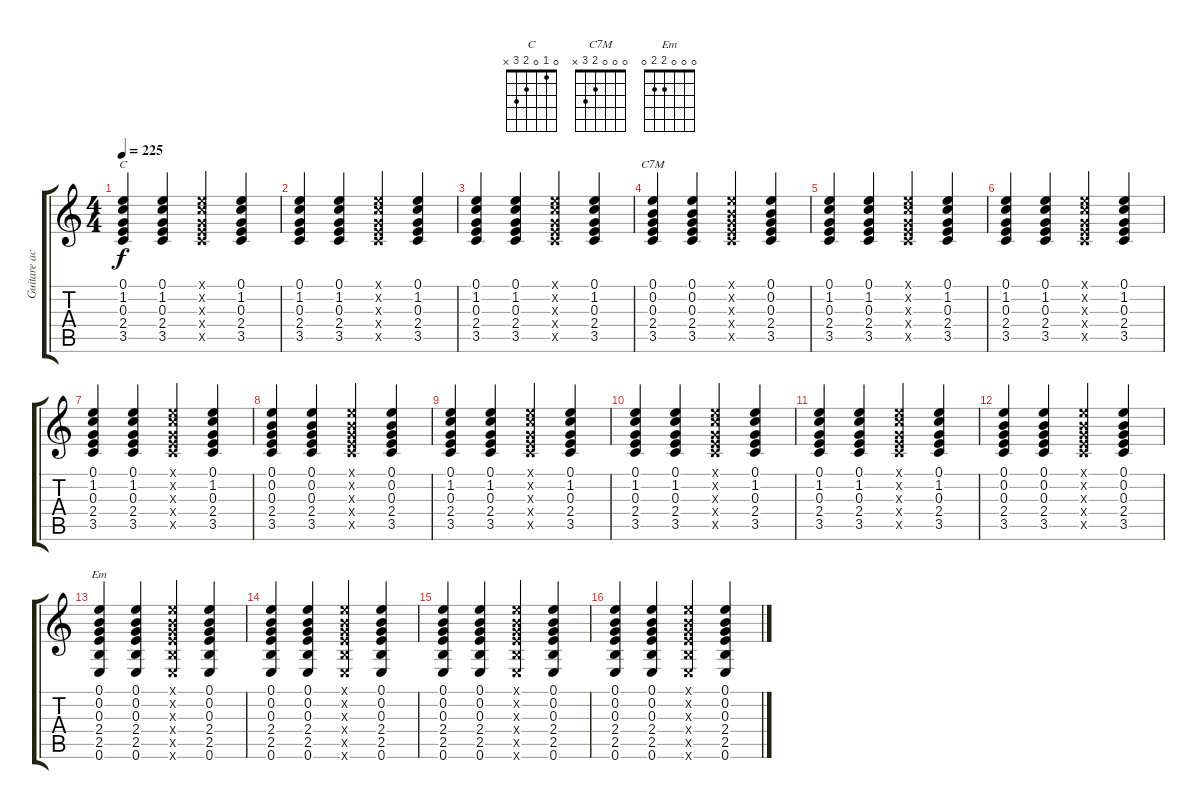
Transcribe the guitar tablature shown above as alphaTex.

\track ("Guitare acoustique" "Guitare ac") {instrument acousticguitarsteel}
\staff {score tabs}
\tuning (E4 B3 G3 D3 A2 E2) {hide}
\chord ("C" 0 1 0 2 3 x)
\chord ("C7M" 0 0 0 2 3 x)
\chord ("Em" 0 0 0 2 2 0)
\ts (4 4)
\tempo 225
\clef g2
\ks c
(0.1 1.2 0.3 2.4 3.5).4{ch "C" dy f instrument acousticguitarsteel} (0.1 1.2 0.3 2.4 3.5).4 (0.1{x} 1.2{x} 0.3{x} 2.4{x} 3.5{x}).4 (0.1 1.2 0.3 2.4 3.5).4 |
(0.1 1.2 0.3 2.4 3.5).4 (0.1 1.2 0.3 2.4 3.5).4 (0.1{x} 1.2{x} 0.3{x} 2.4{x} 3.5{x}).4 (0.1 1.2 0.3 2.4 3.5).4 |
(0.1 1.2 0.3 2.4 3.5).4 (0.1 1.2 0.3 2.4 3.5).4 (0.1{x} 1.2{x} 0.3{x} 2.4{x} 3.5{x}).4 (0.1 1.2 0.3 2.4 3.5).4 |
(0.1 0.2 0.3 2.4 3.5).4{ch "C7M"} (0.1 0.2 0.3 2.4 3.5).4 (0.1{x} 0.2{x} 0.3{x} 2.4{x} 3.5{x}).4 (0.1 0.2 0.3 2.4 3.5).4 |
(0.1 1.2 0.3 2.4 3.5).4 (0.1 1.2 0.3 2.4 3.5).4 (0.1{x} 1.2{x} 0.3{x} 2.4{x} 3.5{x}).4 (0.1 1.2 0.3 2.4 3.5).4 |
(0.1 1.2 0.3 2.4 3.5).4 (0.1 1.2 0.3 2.4 3.5).4 (0.1{x} 1.2{x} 0.3{x} 2.4{x} 3.5{x}).4 (0.1 1.2 0.3 2.4 3.5).4 |
(0.1 1.2 0.3 2.4 3.5).4 (0.1 1.2 0.3 2.4 3.5).4 (0.1{x} 1.2{x} 0.3{x} 2.4{x} 3.5{x}).4 (0.1 1.2 0.3 2.4 3.5).4 |
(0.1 0.2 0.3 2.4 3.5).4 (0.1 0.2 0.3 2.4 3.5).4 (0.1{x} 0.2{x} 0.3{x} 2.4{x} 3.5{x}).4 (0.1 0.2 0.3 2.4 3.5).4 |
(0.1 1.2 0.3 2.4 3.5).4 (0.1 1.2 0.3 2.4 3.5).4 (0.1{x} 1.2{x} 0.3{x} 2.4{x} 3.5{x}).4 (0.1 1.2 0.3 2.4 3.5).4 |
(0.1 1.2 0.3 2.4 3.5).4 (0.1 1.2 0.3 2.4 3.5).4 (0.1{x} 1.2{x} 0.3{x} 2.4{x} 3.5{x}).4 (0.1 1.2 0.3 2.4 3.5).4 |
(0.1 1.2 0.3 2.4 3.5).4 (0.1 1.2 0.3 2.4 3.5).4 (0.1{x} 1.2{x} 0.3{x} 2.4{x} 3.5{x}).4 (0.1 1.2 0.3 2.4 3.5).4 |
(0.1 0.2 0.3 2.4 3.5).4 (0.1 0.2 0.3 2.4 3.5).4 (0.1{x} 0.2{x} 0.3{x} 2.4{x} 3.5{x}).4 (0.1 0.2 0.3 2.4 3.5).4 |
(0.1 0.2 0.3 2.4 2.5 0.6).4{ch "Em"} (0.1 0.2 0.3 2.4 2.5 0.6).4 (0.1{x} 0.2{x} 0.3{x} 2.4{x} 2.5{x} 0.6{x}).4 (0.1 0.2 0.3 2.4 2.5 0.6).4 |
(0.1 0.2 0.3 2.4 2.5 0.6).4 (0.1 0.2 0.3 2.4 2.5 0.6).4 (0.1{x} 0.2{x} 0.3{x} 2.4{x} 2.5{x} 0.6{x}).4 (0.1 0.2 0.3 2.4 2.5 0.6).4 |
(0.1 0.2 0.3 2.4 2.5 0.6).4 (0.1 0.2 0.3 2.4 2.5 0.6).4 (0.1{x} 0.2{x} 0.3{x} 2.4{x} 2.5{x} 0.6{x}).4 (0.1 0.2 0.3 2.4 2.5 0.6).4 |
(0.1 0.2 0.3 2.4 2.5 0.6).4 (0.1 0.2 0.3 2.4 2.5 0.6).4 (0.1{x} 0.2{x} 0.3{x} 2.4{x} 2.5{x} 0.6{x}).4 (0.1 0.2 0.3 2.4 2.5 0.6).4
